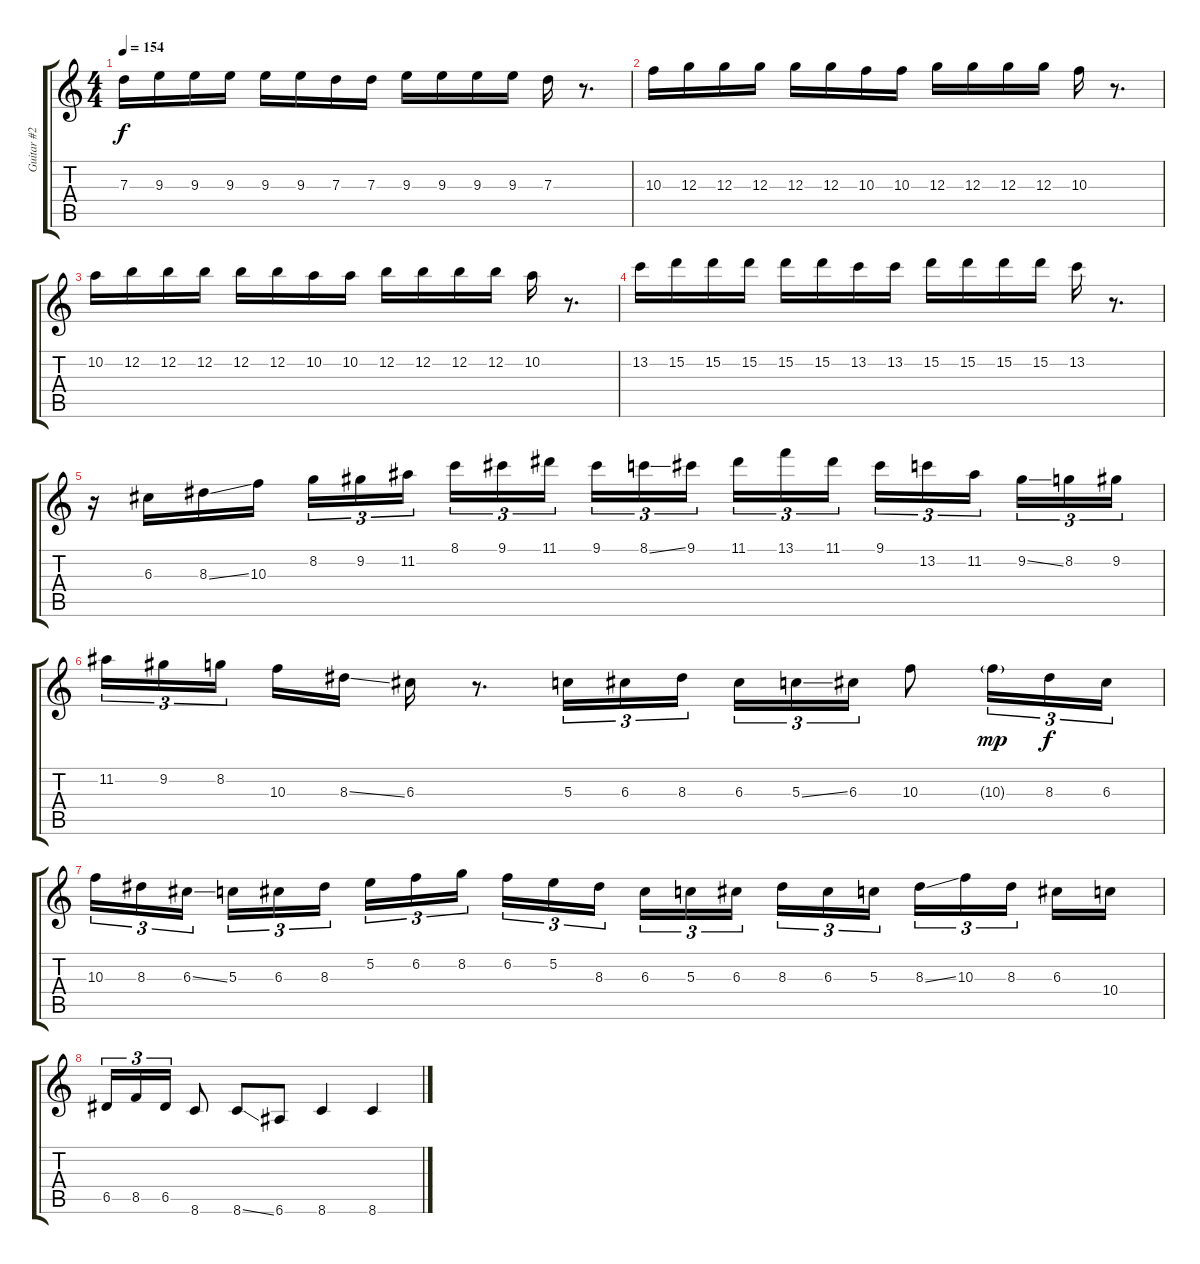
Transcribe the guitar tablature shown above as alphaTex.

\track ("Guitar #2" "Guitar #2") {instrument distortionguitar}
\staff {score tabs}
\tuning (E4 B3 G3 D3 A2 E2) {hide}
\ts (4 4)
\tempo 154
\clef g2
\ks c
7.3.16{dy f} 9.3.16 9.3.16 9.3.16 9.3.16 9.3.16 7.3.16 7.3.16 9.3.16 9.3.16 9.3.16 9.3.16 7.3.16 r.8{d} |
10.3.16 12.3.16 12.3.16 12.3.16 12.3.16 12.3.16 10.3.16 10.3.16 12.3.16 12.3.16 12.3.16 12.3.16 10.3.16 r.8{d} |
10.2.16 12.2.16 12.2.16 12.2.16 12.2.16 12.2.16 10.2.16 10.2.16 12.2.16 12.2.16 12.2.16 12.2.16 10.2.16 r.8{d} |
13.2.16 15.2.16 15.2.16 15.2.16 15.2.16 15.2.16 13.2.16 13.2.16 15.2.16 15.2.16 15.2.16 15.2.16 13.2.16 r.8{d} |
r.16 6.3.16 8.3{ss}.16 10.3.16 8.2.16{tu (3 2)} 9.2.16{tu (3 2)} 11.2.16{tu (3 2)} 8.1.16{tu (3 2)} 9.1.16{tu (3 2)} 11.1.16{tu (3 2)} 9.1.16{tu (3 2)} 8.1{ss}.16{tu (3 2)} 9.1.16{tu (3 2)} 11.1.16{tu (3 2)} 13.1.16{tu (3 2)} 11.1.16{tu (3 2)} 9.1.16{tu (3 2)} 13.2.16{tu (3 2)} 11.2.16{tu (3 2)} 9.2{ss}.16{tu (3 2)} 8.2.16{tu (3 2)} 9.2.16{tu (3 2)} |
11.2.16{tu (3 2)} 9.2.16{tu (3 2)} 8.2.16{tu (3 2)} 10.3.16 8.3{ss}.16 6.3.16 r.8{d} 5.3.16{tu (3 2)} 6.3.16{tu (3 2)} 8.3.16{tu (3 2)} 6.3.16{tu (3 2)} 5.3{ss}.16{tu (3 2)} 6.3.16{tu (3 2)} 10.3.8 10.3{g}.16{tu (3 2) dy mp} 8.3.16{tu (3 2) dy f} 6.3.16{tu (3 2)} |
10.3.16{tu (3 2)} 8.3.16{tu (3 2)} 6.3{ss}.16{tu (3 2)} 5.3.16{tu (3 2)} 6.3.16{tu (3 2)} 8.3.16{tu (3 2)} 5.2.16{tu (3 2)} 6.2.16{tu (3 2)} 8.2.16{tu (3 2)} 6.2.16{tu (3 2)} 5.2.16{tu (3 2)} 8.3.16{tu (3 2)} 6.3.16{tu (3 2)} 5.3.16{tu (3 2)} 6.3.16{tu (3 2)} 8.3.16{tu (3 2)} 6.3.16{tu (3 2)} 5.3.16{tu (3 2)} 8.3{ss}.16{tu (3 2)} 10.3.16{tu (3 2)} 8.3.16{tu (3 2)} 6.3.16 10.4.16 |
6.5.16{tu (3 2)} 8.5.16{tu (3 2)} 6.5.16{tu (3 2)} 8.6.8 8.6{ss}.8 6.6.8 8.6.4 8.6{ss}.4
